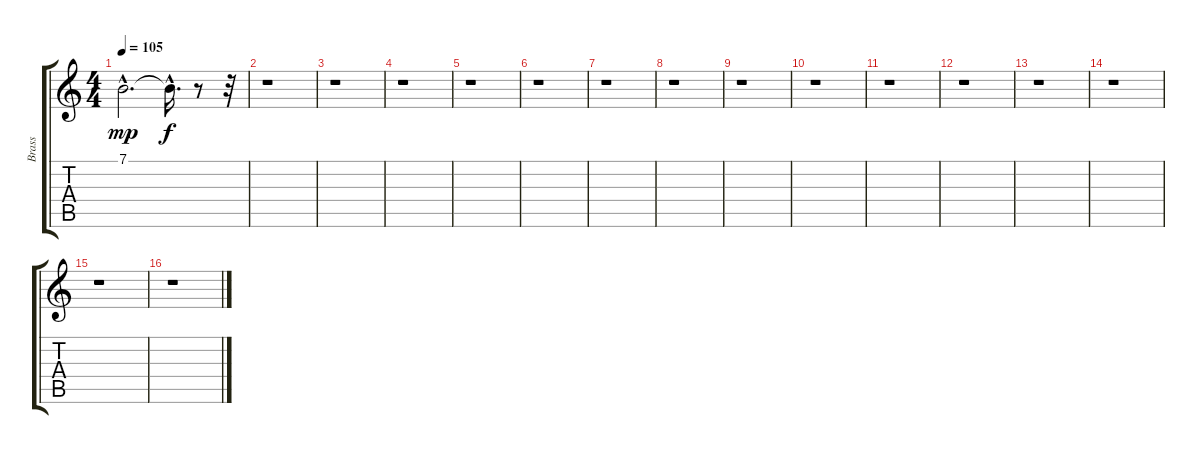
\track ("Brass" "Brass") {instrument stringensemble1}
\staff {score tabs}
\tuning (E4 B3 G3 D3 A2 E2) {hide}
\ts (4 4)
\tempo 105
\clef g2
\ks c
7.1{hac}.2{d dy mp} 7.1{hac t}.16{d dy f} r.8 r.32 |
r.1 |
r.1 |
r.1 |
r.1 |
r.1 |
r.1 |
r.1 |
r.1 |
r.1 |
r.1 |
r.1 |
r.1 |
r.1 |
r.1 |
r.1
